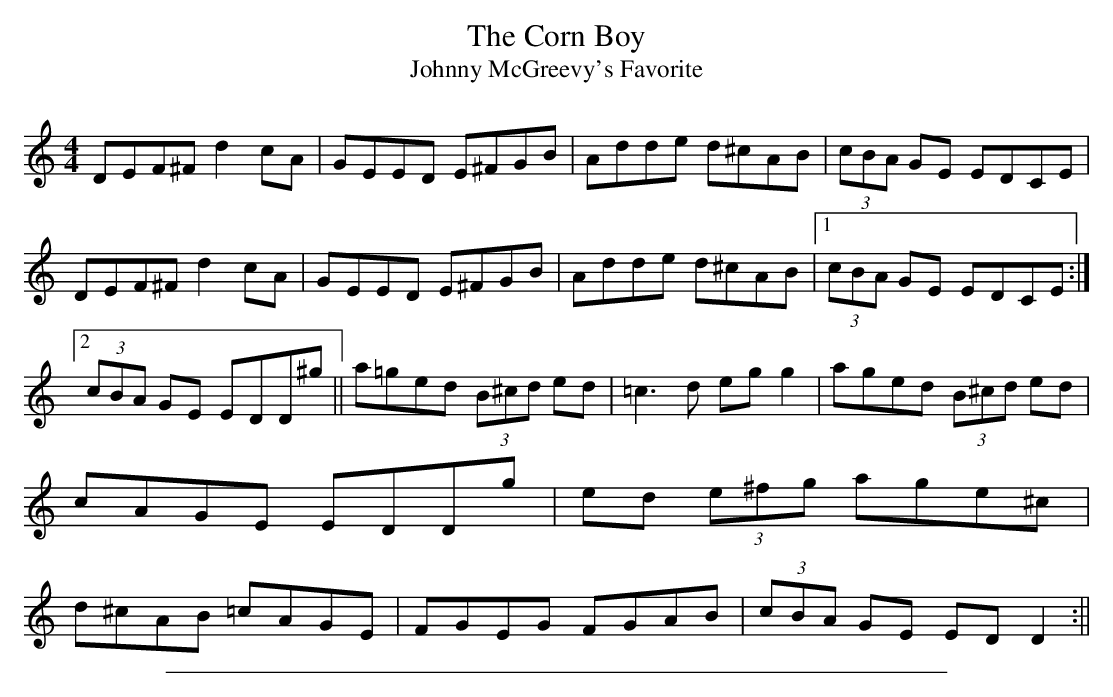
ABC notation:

X:1
T: The Corn Boy
T: Johnny McGreevy's Favorite
M:4/4
L:1/8
K:C
DEF^F d2cA|GEED E^FGB|Adde d^cAB |(3cBA GE EDCE|\
DEF^F d2cA|GEED E^FGB|Adde d^cAB |1 (3cBA GE EDCE:|2 (3cBA GE EDD^g||\
a=ged (3B^cd ed|=c3d egg2|aged (3B^cd ed|cAGE EDDg|\
ed (3e^fg age^c|d^cAB =cAGE|FGEG FGAB|(3cBA GE EDD2:||
